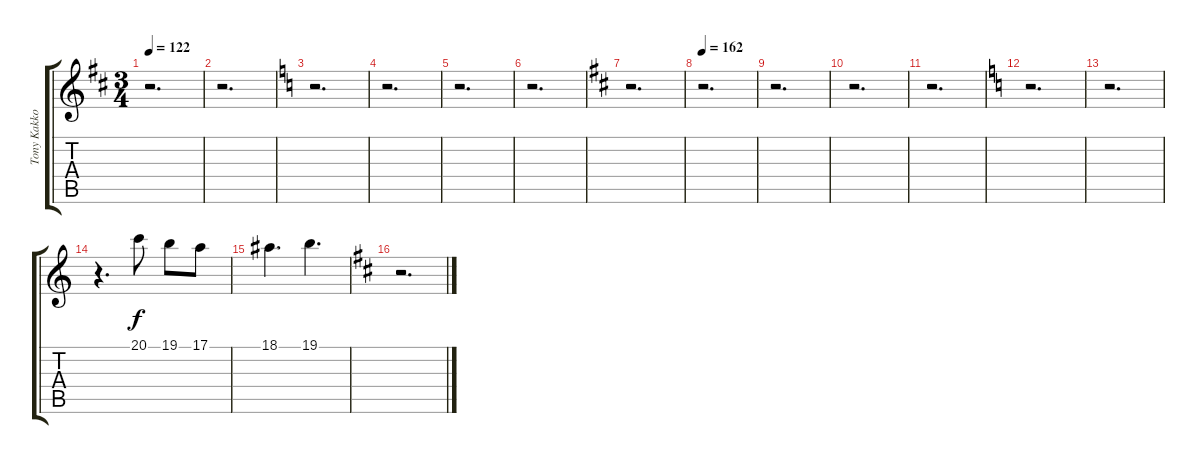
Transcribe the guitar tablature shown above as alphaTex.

\track ("Tony Kakko (Piano/Keyboard and Synth)" "Tony Kakko") {instrument acousticgrandpiano}
\staff {score tabs}
\tuning (E4 B3 G3 D3 A2 E2) {hide}
\ts (3 4)
\tempo 122
\clef g2
\ks d
r.2{d dy f} |
r.2{d} |
\ks c
r.2{d} |
r.2{d} |
r.2{d} |
r.2{d} |
\ks d
r.2{d} |
\tempo 162
r.2{d} |
r.2{d} |
r.2{d} |
r.2{d} |
\ks c
r.2{d} |
r.2{d} |
r.4{d} 20.1.8 19.1.8 17.1.8 |
18.1.4{d} 19.1.4{d} |
\ks d
r.2{d}
